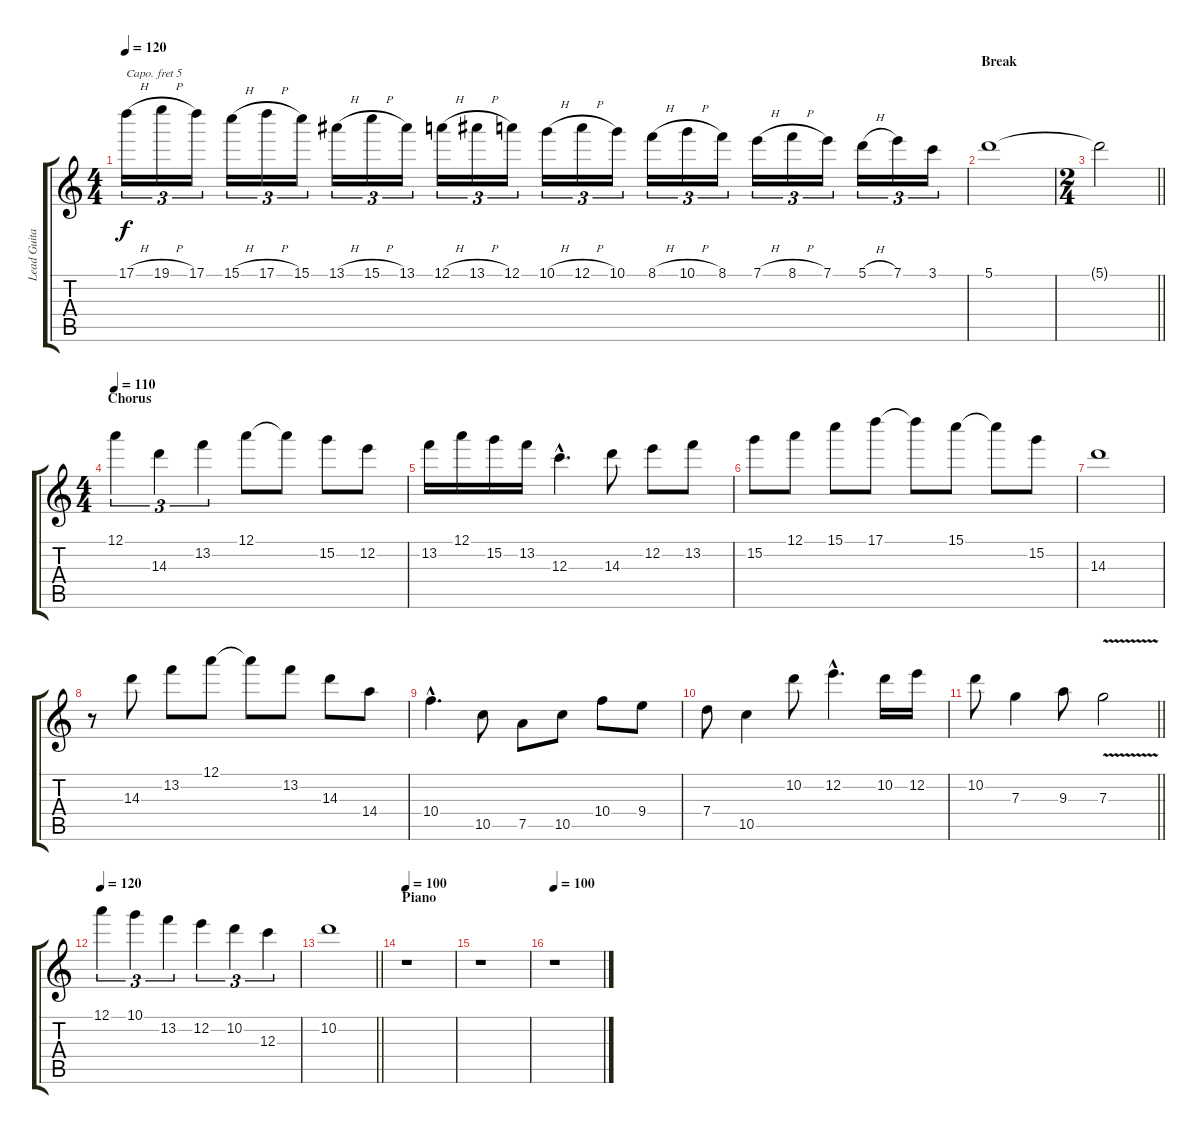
\track ("Lead Guitar I - Overdrive" "Lead Guita") {instrument overdrivenguitar}
\staff {score tabs}
\capo 5
\tuning (E4 B3 G3 D3 A2 E2) {hide}
\ts (4 4)
\tempo 120
\clef g2
\ks c
17.1{h}.16{tu (3 2) dy f} 19.1{h}.16{tu (3 2)} 17.1.16{tu (3 2)} 15.1{h}.16{tu (3 2)} 17.1{h}.16{tu (3 2)} 15.1.16{tu (3 2)} 13.1{h}.16{tu (3 2)} 15.1{h}.16{tu (3 2)} 13.1.16{tu (3 2)} 12.1{h}.16{tu (3 2)} 13.1{h}.16{tu (3 2)} 12.1.16{tu (3 2)} 10.1{h}.16{tu (3 2)} 12.1{h}.16{tu (3 2)} 10.1.16{tu (3 2)} 8.1{h}.16{tu (3 2)} 10.1{h}.16{tu (3 2)} 8.1.16{tu (3 2)} 7.1{h}.16{tu (3 2)} 8.1{h}.16{tu (3 2)} 7.1.16{tu (3 2)} 5.1{h}.16{tu (3 2)} 7.1.16{tu (3 2)} 3.1.16{tu (3 2)} |
\section ("" "Break")
5.1.1 |
\ts (2 4)
\barLineRight lightlight
5.1{t}.2 |
\ts (4 4)
\section ("" "Chorus")
\tempo 110
12.1.4{tu (3 2)} 14.3.4{tu (3 2)} 13.2.4{tu (3 2)} 12.1.8 12.1{t}.8 15.2.8 12.2.8 |
13.2.16 12.1.16 15.2.16 13.2.16 12.3{hac}.4{d} 14.3.8 12.2.8 13.2.8 |
15.2.8 12.1.8 15.1.8 17.1.8 17.1{t}.8 15.1.8 15.1{t}.8 15.2.8 |
14.3.1 |
r.8 14.3.8 13.2.8 12.1.8 12.1{t}.8 13.2.8 14.3.8 14.4.8 |
10.4{hac}.4{d} 10.5.8 7.5.8 10.5.8 10.4.8 9.4.8 |
7.4.8 10.5.4 10.2.8 12.2{hac}.4{d} 10.2.16 12.2.16 |
\barLineRight lightlight
10.2.8 7.3.4 9.3.8 7.3{v}.2 |
\tempo 120
12.1.4{tu (3 2)} 10.1.4{tu (3 2)} 13.2.4{tu (3 2)} 12.2.4{tu (3 2)} 10.2.4{tu (3 2)} 12.3.4{tu (3 2)} |
\barLineRight lightlight
10.2.1 |
\section ("" "Piano")
\tempo 100
r.1 |
r.1 |
\tempo 100
r.1
